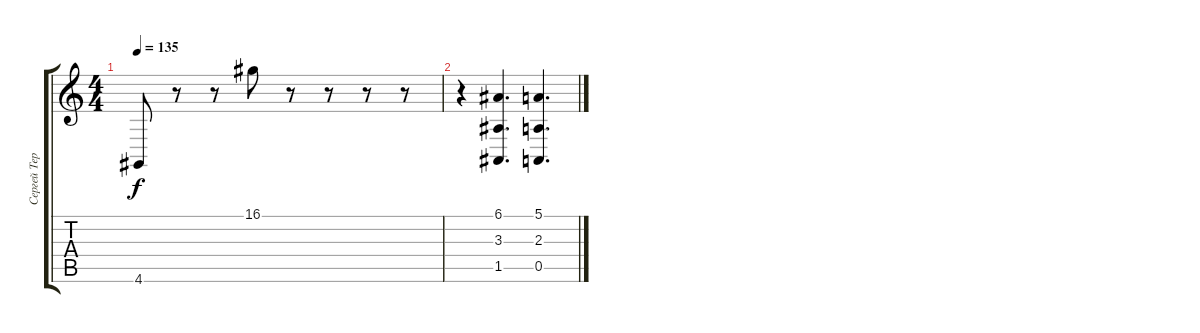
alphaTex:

\track ("Сергей Терентьев" "Сергей Тер") {instrument stringensemble1}
\staff {score tabs}
\tuning (E4 B3 G3 D3 A2 E2) {hide}
\ts (4 4)
\tempo 135
\clef g2
\ks c
4.6.8{dy f} r.8 r.8 16.1.8 r.8 r.8 r.8 r.8 |
r.4 (6.1 3.3 1.5).4{d} (5.1 2.3 0.5).4{d}
